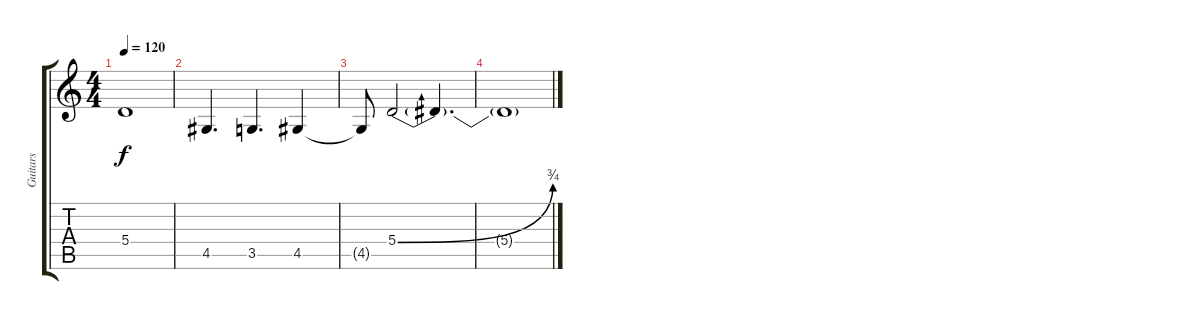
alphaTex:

\track ("Guitars" "Guitars") {instrument distortionguitar}
\staff {score tabs}
\tuning (B3 Gb3 D3 A2 E2 B1) {hide}
\ts (4 4)
\tempo 120
\clef g2
\ks c
5.4{t}.1{dy f} |
4.5.4{d balance 16} 3.5.4{d} 4.5.4 |
4.5{t}.8 5.4{be (bend 0 0 60 3)}.2 5.4{t}.4{d} |
5.4{t}.1
